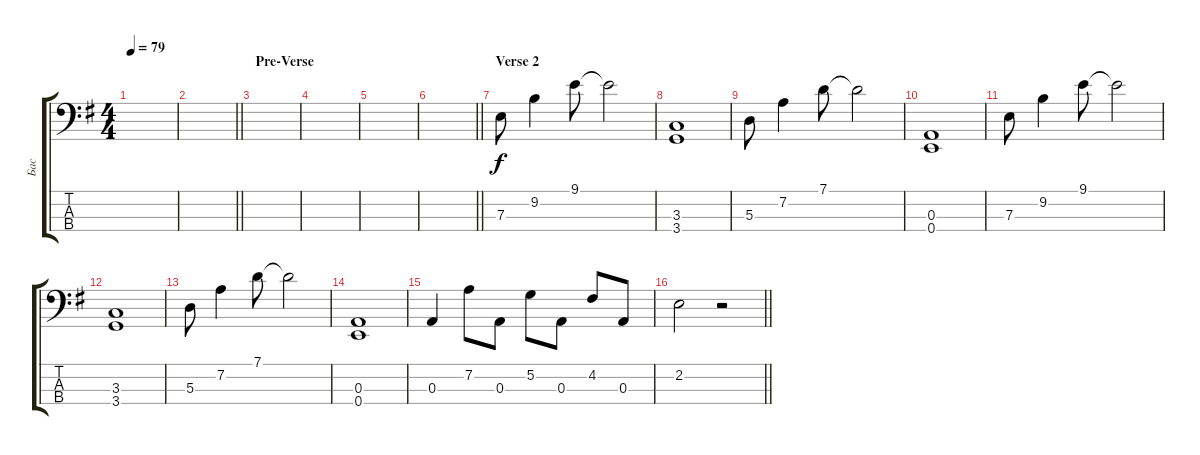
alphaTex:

\track ("Бас" "Бас") {instrument electricbassfinger}
\staff {score tabs}
\tuning (G2 D2 A1 E1) {hide}
\ts (4 4)
\tempo 79
\clef f4
\ks eminor
|
\barLineRight lightlight
|
\section ("" "Pre-Verse")
|
|
|
\barLineRight lightlight
|
\section ("" "Verse 2")
7.3.8 9.2.4 9.1.8 9.1{t}.2 |
(3.3 3.4).1 |
5.3.8 7.2.4 7.1.8 7.1{t}.2 |
(0.3 0.4).1 |
7.3.8 9.2.4 9.1.8 9.1{t}.2 |
(3.3 3.4).1 |
5.3.8 7.2.4 7.1.8 7.1{t}.2 |
(0.3 0.4).1 |
0.3.4 7.2.8 0.3.8 5.2.8 0.3.8 4.2.8 0.3.8 |
\barLineRight lightlight
2.2.2 r.2
